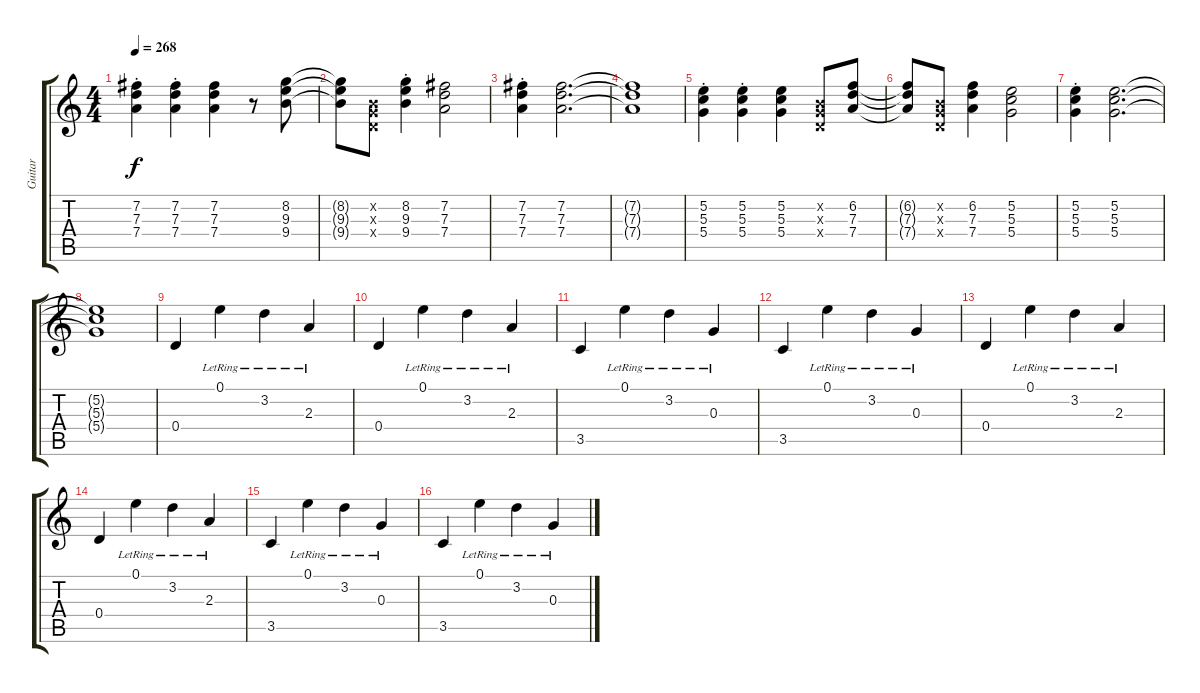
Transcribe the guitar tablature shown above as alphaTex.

\track ("Guitar" "Guitar") {instrument distortionguitar}
\staff {score tabs}
\tuning (E4 B3 G3 D3 A2 E2) {hide}
\ts (4 4)
\tempo 268
\clef g2
\ks c
(7.2{st} 7.3{st} 7.4{st}).4{dy f volume 12} (7.2{st} 7.3{st} 7.4{st}).4 (7.2 7.3 7.4).4 r.8 (8.2 9.3 9.4).8 |
(8.2{t} 9.3{t} 9.4{t}).8 (0.2{x} 0.3{x} 0.4{x}).8 (8.2{st} 9.3{st} 9.4{st}).4 (7.2 7.3 7.4).2 |
(7.2{st} 7.3{st} 7.4{st}).4 (7.2 7.3 7.4).2{d} |
(7.2{t} 7.3{t} 7.4{t}).1 |
(5.2{st} 5.3{st} 5.4{st}).4 (5.2{st} 5.3{st} 5.4{st}).4 (5.2 5.3 5.4).4 (0.2{x} 0.3{x} 0.4{x}).8 (6.2 7.3 7.4).8 |
(6.2{t} 7.3{t} 7.4{t}).8 (0.2{x} 0.3{x} 0.4{x}).8 (6.2 7.3 7.4).4 (5.2 5.3 5.4).2 |
(5.2{st} 5.3{st} 5.4{st}).4 (5.2 5.3 5.4).2{d} |
(5.2{t} 5.3{t} 5.4{t}).1 |
0.4.4 0.1{lr}.4 3.2{lr}.4 2.3{lr}.4 |
0.4.4 0.1{lr}.4 3.2{lr}.4 2.3{lr}.4 |
3.5.4 0.1{lr}.4 3.2{lr}.4 0.3{lr}.4 |
3.5.4 0.1{lr}.4 3.2{lr}.4 0.3{lr}.4 |
0.4.4 0.1{lr}.4 3.2{lr}.4 2.3{lr}.4 |
0.4.4 0.1{lr}.4 3.2{lr}.4 2.3{lr}.4 |
3.5.4 0.1{lr}.4 3.2{lr}.4 0.3{lr}.4 |
3.5.4 0.1{lr}.4 3.2{lr}.4 0.3{lr}.4
